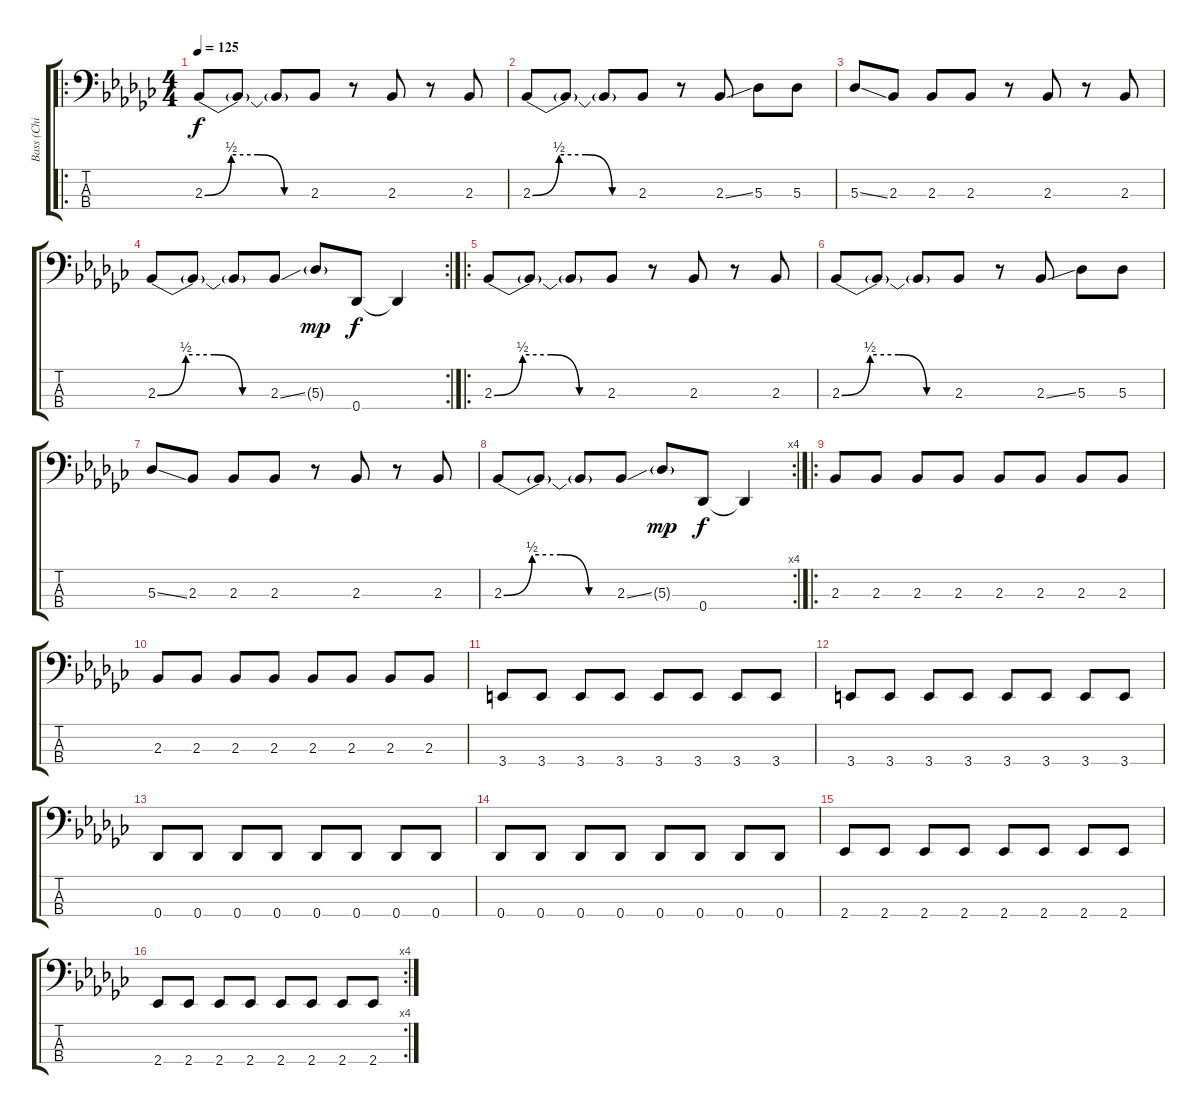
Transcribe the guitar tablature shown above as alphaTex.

\track ("Bass (Chi Cheng)" "Bass (Chi ") {instrument fretlessbass}
\staff {score tabs}
\tuning (Gb2 Db2 Ab1 Db1) {hide}
\ro
\ts (4 4)
\tempo 125
\clef f4
\ks gb
2.3{be (custom 0 0 15 2 30 2 45 0 60 0)}.8{dy f} 2.3{t}.8 2.3{t}.8 2.3.8 r.8 2.3.8 r.8 2.3.8 |
2.3{be (custom 0 0 15 2 30 2 45 0 60 0)}.8 2.3{t}.8 2.3{t}.8 2.3.8 r.8 2.3{ss}.8 5.3.8 5.3.8 |
5.3{ss}.8 2.3.8 2.3.8 2.3.8 r.8 2.3.8 r.8 2.3.8 |
\rc 2
2.3{be (custom 0 0 15 2 30 2 45 0 60 0)}.8 2.3{t}.8 2.3{t}.8 2.3{ss}.8 5.3{g}.8{dy mp} 0.4.8{dy f} 0.4{t}.4 |
\ro
2.3{be (custom 0 0 15 2 30 2 45 0 60 0)}.8 2.3{t}.8 2.3{t}.8 2.3.8 r.8 2.3.8 r.8 2.3.8 |
2.3{be (custom 0 0 15 2 30 2 45 0 60 0)}.8 2.3{t}.8 2.3{t}.8 2.3.8 r.8 2.3{ss}.8 5.3.8 5.3.8 |
5.3{ss}.8 2.3.8 2.3.8 2.3.8 r.8 2.3.8 r.8 2.3.8 |
\rc 4
2.3{be (custom 0 0 15 2 30 2 45 0 60 0)}.8 2.3{t}.8 2.3{t}.8 2.3{ss}.8 5.3{g}.8{dy mp} 0.4.8{dy f} 0.4{t}.4 |
\ro
2.3.8 2.3.8 2.3.8 2.3.8 2.3.8 2.3.8 2.3.8 2.3.8 |
2.3.8 2.3.8 2.3.8 2.3.8 2.3.8 2.3.8 2.3.8 2.3.8 |
3.4.8 3.4.8 3.4.8 3.4.8 3.4.8 3.4.8 3.4.8 3.4.8 |
3.4.8 3.4.8 3.4.8 3.4.8 3.4.8 3.4.8 3.4.8 3.4.8 |
0.4.8 0.4.8 0.4.8 0.4.8 0.4.8 0.4.8 0.4.8 0.4.8 |
0.4.8 0.4.8 0.4.8 0.4.8 0.4.8 0.4.8 0.4.8 0.4.8 |
2.4.8 2.4.8 2.4.8 2.4.8 2.4.8 2.4.8 2.4.8 2.4.8 |
\rc 4
2.4.8 2.4.8 2.4.8 2.4.8 2.4.8 2.4.8 2.4.8 2.4.8
